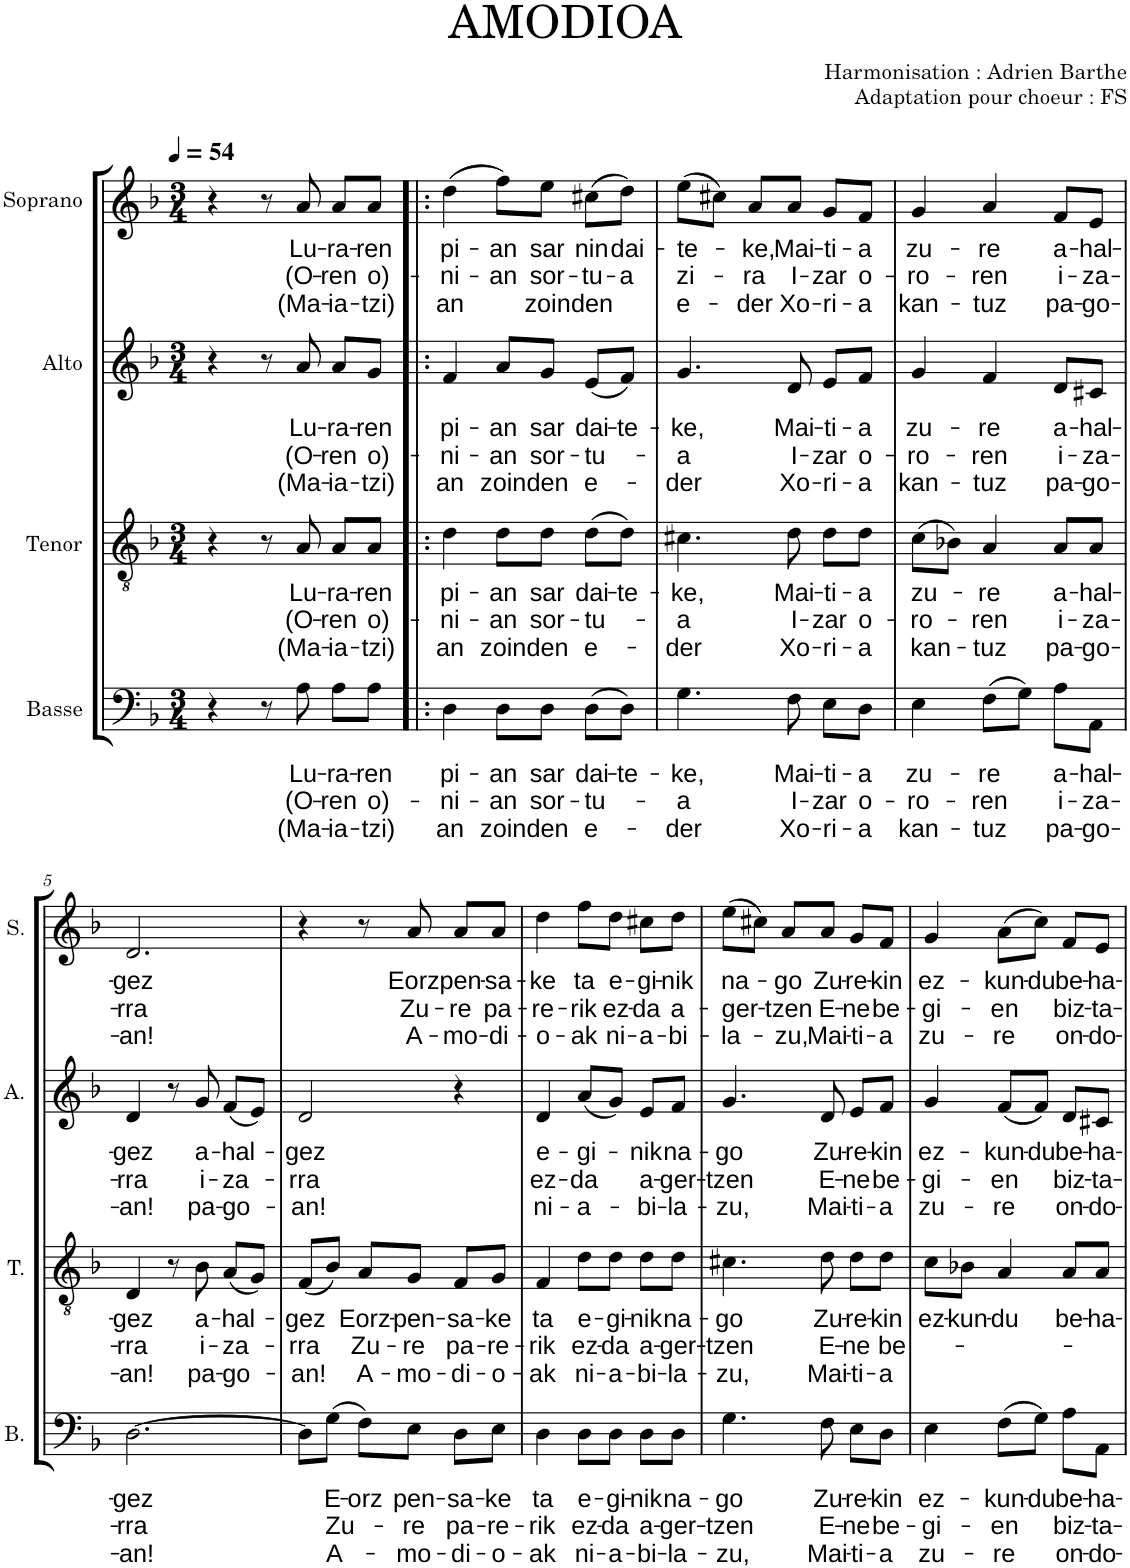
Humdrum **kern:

**kern	**text	**text	**text	**kern	**text	**text	**text	**kern	**text	**text	**text	**kern	**text	**text	**text
*part4	*part4	*part4	*part4	*part3	*part3	*part3	*part3	*part2	*part2	*part2	*part2	*part1	*part1	*part1	*part1
*staff4	*staff4	*staff4	*staff4	*staff3	*staff3	*staff3	*staff3	*staff2	*staff2	*staff2	*staff2	*staff1	*staff1	*staff1	*staff1
*I"Basse	*	*	*	*I"Tenor	*	*	*	*I"Alto	*	*	*	*I"Soprano	*	*	*
*I'B.	*	*	*	*I'T.	*	*	*	*I'A.	*	*	*	*I'S.	*	*	*
*clefF4	*	*	*	*clefGv2	*	*	*	*clefG2	*	*	*	*clefG2	*	*	*
*k[b-]	*	*	*	*k[b-]	*	*	*	*k[b-]	*	*	*	*k[b-]	*	*	*
*M3/4	*	*	*	*M3/4	*	*	*	*M3/4	*	*	*	*M3/4	*	*	*
*MM54	*	*	*	*MM54	*	*	*	*MM54	*	*	*	*MM54	*	*	*
=1	=1	=1	=1	=1	=1	=1	=1	=1	=1	=1	=1	=1	=1	=1	=1
4r	.	.	.	4r	.	.	.	4r	.	.	.	4r	.	.	.
8r	.	.	.	8r	.	.	.	8r	.	.	.	8r	.	.	.
!	!LO:LY:b	!LO:LY:b	!LO:LY:b	!	!LO:LY:b	!LO:LY:b	!LO:LY:b	!	!LO:LY:b	!LO:LY:b	!LO:LY:b	!	!LO:LY:b	!LO:LY:b	!LO:LY:b
8A\	Lu-	(O-	(Ma-	8A/	Lu-	(O-	(Ma-	8a/	Lu-	(O-	(Ma-	8a/	Lu-	(O-	(Ma-
!	!LO:LY:b	!LO:LY:b	!LO:LY:b	!	!LO:LY:b	!LO:LY:b	!LO:LY:b	!	!LO:LY:b	!LO:LY:b	!LO:LY:b	!	!LO:LY:b	!LO:LY:b	!LO:LY:b
8A\L	-ra-	-ren	-ia-	8A/L	-ra-	-ren	-ia-	8a/L	-ra-	-ren	-ia-	8a/L	-ra-	-ren	-ia-
!	!LO:LY:b	!LO:LY:b	!LO:LY:b	!	!LO:LY:b	!LO:LY:b	!LO:LY:b	!	!LO:LY:b	!LO:LY:b	!LO:LY:b	!	!LO:LY:b	!LO:LY:b	!LO:LY:b
8A\J	-ren	o)-	-tzi)	8A/J	-ren	o)-	-tzi)	8g/J	-ren	o)-	-tzi)	8a/J	-ren	o)-	-tzi)
=2!|:	=2!|:	=2!|:	=2!|:	=2!|:	=2!|:	=2!|:	=2!|:	=2!|:	=2!|:	=2!|:	=2!|:	=2!|:	=2!|:	=2!|:	=2!|:
!	!LO:LY:b	!LO:LY:b	!LO:LY:b	!	!LO:LY:b	!LO:LY:b	!LO:LY:b	!	!LO:LY:b	!LO:LY:b	!LO:LY:b	!	!LO:LY:b	!LO:LY:b	!LO:LY:b
4D\	pi-	-ni-	an	4d\	pi-	-ni-	an	4f/	pi-	-ni-	an	(4dd\	pi-	-ni-	an
!	!LO:LY:b	!LO:LY:b	!LO:LY:b	!	!LO:LY:b	!LO:LY:b	!LO:LY:b	!	!LO:LY:b	!LO:LY:b	!LO:LY:b	!	!LO:LY:b	!LO:LY:b	!
8D\L	-an	-an	zoin	8d\L	-an	-an	zoin	8a/L	-an	-an	zoin	8ff\L)	-an	-an	.
!	!LO:LY:b	!LO:LY:b	!LO:LY:b	!	!LO:LY:b	!LO:LY:b	!LO:LY:b	!	!LO:LY:b	!LO:LY:b	!LO:LY:b	!	!LO:LY:b	!LO:LY:b	!LO:LY:b
8D\J	sar	sor-	den	8d\J	sar	sor-	den	8g/J	sar	sor-	den	8ee\J	sar	sor-	zoin
!	!LO:LY:b	!LO:LY:b	!LO:LY:b	!	!LO:LY:b	!LO:LY:b	!LO:LY:b	!	!LO:LY:b	!LO:LY:b	!LO:LY:b	!	!LO:LY:b	!LO:LY:b	!LO:LY:b
(8D\L	dai-	-tu-	e-	(8d\L	dai-	-tu-	e-	(8e/L	dai-	-tu-	e-	(8cc#X\L	nin	-tu-	den
!	!LO:LY:b	!	!	!	!LO:LY:b	!	!	!	!LO:LY:b	!	!	!	!LO:LY:b	!LO:LY:b	!
8D\J)	-te-	.	.	8d\J)	-te-	.	.	8f/J)	-te-	.	.	8dd\J)	dai-	-a	.
=3	=3	=3	=3	=3	=3	=3	=3	=3	=3	=3	=3	=3	=3	=3	=3
!	!LO:LY:b	!LO:LY:b	!LO:LY:b	!	!LO:LY:b	!LO:LY:b	!LO:LY:b	!	!LO:LY:b	!LO:LY:b	!LO:LY:b	!	!LO:LY:b	!LO:LY:b	!LO:LY:b
4.G\	-ke,	-a	-der	4.c#X\	-ke,	-a	-der	4.g/	-ke,	-a	-der	(8ee\L	-te-	zi-	e-
.	.	.	.	.	.	.	.	.	.	.	.	8cc#X\J)	.	.	.
!	!	!	!	!	!	!	!	!	!	!	!	!	!LO:LY:b	!LO:LY:b	!LO:LY:b
.	.	.	.	.	.	.	.	.	.	.	.	8a/L	-ke,	-ra	-der
!	!LO:LY:b	!LO:LY:b	!LO:LY:b	!	!LO:LY:b	!LO:LY:b	!LO:LY:b	!	!LO:LY:b	!LO:LY:b	!LO:LY:b	!	!LO:LY:b	!LO:LY:b	!LO:LY:b
8F\	Mai-	I-	Xo-	8d\	Mai-	I-	Xo-	8d/	Mai-	I-	Xo-	8a/J	Mai-	I-	Xo-
!	!LO:LY:b	!LO:LY:b	!LO:LY:b	!	!LO:LY:b	!LO:LY:b	!LO:LY:b	!	!LO:LY:b	!LO:LY:b	!LO:LY:b	!	!LO:LY:b	!LO:LY:b	!LO:LY:b
8E\L	-ti-	-zar	-ri-	8d\L	-ti-	-zar	-ri-	8e/L	-ti-	-zar	-ri-	8g/L	-ti-	-zar	-ri-
!	!LO:LY:b	!LO:LY:b	!LO:LY:b	!	!LO:LY:b	!LO:LY:b	!LO:LY:b	!	!LO:LY:b	!LO:LY:b	!LO:LY:b	!	!LO:LY:b	!LO:LY:b	!LO:LY:b
8D\J	-a	o-	-a	8d\J	-a	o-	-a	8f/J	-a	o-	-a	8f/J	-a	o-	-a
=4	=4	=4	=4	=4	=4	=4	=4	=4	=4	=4	=4	=4	=4	=4	=4
!	!LO:LY:b	!LO:LY:b	!LO:LY:b	!	!LO:LY:b	!LO:LY:b	!LO:LY:b	!	!LO:LY:b	!LO:LY:b	!LO:LY:b	!	!LO:LY:b	!LO:LY:b	!LO:LY:b
4E\	zu-	-ro-	kan-	(8c\L	zu-	-ro-	kan-	4g/	zu-	-ro-	kan-	4g/	zu-	-ro-	kan-
.	.	.	.	8B-X\J)	.	.	.	.	.	.	.	.	.	.	.
!	!LO:LY:b	!LO:LY:b	!LO:LY:b	!	!LO:LY:b	!LO:LY:b	!LO:LY:b	!	!LO:LY:b	!LO:LY:b	!LO:LY:b	!	!LO:LY:b	!LO:LY:b	!LO:LY:b
(8F\L	-re	-ren	-tuz	4A/	-re	-ren	-tuz	4f/	-re	-ren	-tuz	4a/	-re	-ren	-tuz
8G\J)	.	.	.	.	.	.	.	.	.	.	.	.	.	.	.
!	!LO:LY:b	!LO:LY:b	!LO:LY:b	!	!LO:LY:b	!LO:LY:b	!LO:LY:b	!	!LO:LY:b	!LO:LY:b	!LO:LY:b	!	!LO:LY:b	!LO:LY:b	!LO:LY:b
8A\L	a-	i-	pa-	8A/L	a-	i-	pa-	8d/L	a-	i-	pa-	8f/L	a-	i-	pa-
!	!LO:LY:b	!LO:LY:b	!LO:LY:b	!	!LO:LY:b	!LO:LY:b	!LO:LY:b	!	!LO:LY:b	!LO:LY:b	!LO:LY:b	!	!LO:LY:b	!LO:LY:b	!LO:LY:b
8AA\J	-hal-	-za-	-go-	8A/J	-hal-	-za-	-go-	8c#X/J	-hal-	-za-	-go-	8e/J	-hal-	-za-	-go-
!!LO:LB:g=z
=5	=5	=5	=5	=5	=5	=5	=5	=5	=5	=5	=5	=5	=5	=5	=5
!	!LO:LY:b	!LO:LY:b	!LO:LY:b	!	!LO:LY:b	!LO:LY:b	!LO:LY:b	!	!LO:LY:b	!LO:LY:b	!LO:LY:b	!	!LO:LY:b	!LO:LY:b	!LO:LY:b
[2.D\	-gez	-rra	-an!	4D/	-gez	-rra	-an!	4d/	-gez	-rra	-an!	2.d/	-gez	-rra	-an!
.	.	.	.	8r	.	.	.	8r	.	.	.	.	.	.	.
!	!	!	!	!	!LO:LY:b	!LO:LY:b	!LO:LY:b	!	!LO:LY:b	!LO:LY:b	!LO:LY:b	!	!	!	!
.	.	.	.	8B-\	a-	i-	pa-	8g/	a-	i-	pa-	.	.	.	.
!	!	!	!	!	!LO:LY:b	!LO:LY:b	!LO:LY:b	!	!LO:LY:b	!LO:LY:b	!LO:LY:b	!	!	!	!
.	.	.	.	(8A/L	-hal-	-za-	-go-	(8f/L	-hal-	-za-	-go-	.	.	.	.
.	.	.	.	8G/J)	.	.	.	8e/J)	.	.	.	.	.	.	.
=6	=6	=6	=6	=6	=6	=6	=6	=6	=6	=6	=6	=6	=6	=6	=6
!	!	!	!	!	!LO:LY:b	!LO:LY:b	!LO:LY:b	!	!LO:LY:b	!LO:LY:b	!LO:LY:b	!	!	!	!
8D\L]	.	.	.	(8F/L	-gez	-rra	-an!	2d/	-gez	-rra	-an!	4r	.	.	.
!	!LO:LY:b	!LO:LY:b	!LO:LY:b	!	!	!	!	!	!	!	!	!	!	!	!
(8G\J	E-	Zu-	A-	8B-/J)	.	.	.	.	.	.	.	.	.	.	.
!	!LO:LY:b	!	!	!	!LO:LY:b	!LO:LY:b	!LO:LY:b	!	!	!	!	!	!	!	!
8F\L)	-orz	.	.	8A/L	Eorz-	Zu-	A-	.	.	.	.	8r	.	.	.
!	!LO:LY:b	!LO:LY:b	!LO:LY:b	!	!LO:LY:b	!LO:LY:b	!LO:LY:b	!	!	!	!	!	!LO:LY:b	!LO:LY:b	!LO:LY:b
8E\J	pen-	-re	-mo-	8G/J	pen-	-re	-mo-	.	.	.	.	8a/	Eorz	Zu-	A-
!	!LO:LY:b	!LO:LY:b	!LO:LY:b	!	!LO:LY:b	!LO:LY:b	!LO:LY:b	!	!	!	!	!	!LO:LY:b	!LO:LY:b	!LO:LY:b
8D\L	-sa-	pa-	-di-	8F/L	-sa-	pa-	-di-	4r	.	.	.	8a/L	pen-	-re	-mo-
!	!LO:LY:b	!LO:LY:b	!LO:LY:b	!	!LO:LY:b	!LO:LY:b	!LO:LY:b	!	!	!	!	!	!LO:LY:b	!LO:LY:b	!LO:LY:b
8E\J	-ke	-re-	-o-	8G/J	-ke	-re-	-o-	.	.	.	.	8a/J	-sa-	pa-	-di-
=7	=7	=7	=7	=7	=7	=7	=7	=7	=7	=7	=7	=7	=7	=7	=7
!	!LO:LY:b	!LO:LY:b	!LO:LY:b	!	!LO:LY:b	!LO:LY:b	!LO:LY:b	!	!LO:LY:b	!LO:LY:b	!LO:LY:b	!	!LO:LY:b	!LO:LY:b	!LO:LY:b
4D\	ta	-rik	-ak	4F/	ta	-rik	-ak	4d/	e-	ez-	ni-	4dd\	-ke	-re-	-o-
!	!LO:LY:b	!LO:LY:b	!LO:LY:b	!	!LO:LY:b	!LO:LY:b	!LO:LY:b	!	!LO:LY:b	!LO:LY:b	!LO:LY:b	!	!LO:LY:b	!LO:LY:b	!LO:LY:b
8D\L	e-	ez-	ni-	8d\L	e-	ez-	ni-	(8a/L	-gi-	-da	-a-	8ff\L	ta	-rik	-ak
!	!LO:LY:b	!LO:LY:b	!LO:LY:b	!	!LO:LY:b	!LO:LY:b	!LO:LY:b	!	!	!	!	!	!LO:LY:b	!LO:LY:b	!LO:LY:b
8D\J	-gi-	-da	-a-	8d\J	-gi-	-da	-a-	8g/J)	.	.	.	8dd\J	e-	ez-	ni-
!	!LO:LY:b	!LO:LY:b	!LO:LY:b	!	!LO:LY:b	!LO:LY:b	!LO:LY:b	!	!LO:LY:b	!LO:LY:b	!LO:LY:b	!	!LO:LY:b	!LO:LY:b	!LO:LY:b
8D\L	-nik	a-	-bi-	8d\L	-nik	a-	-bi-	8e/L	-nik	a-	-bi-	8cc#X\L	-gi-	-da	-a-
!	!LO:LY:b	!LO:LY:b	!LO:LY:b	!	!LO:LY:b	!LO:LY:b	!LO:LY:b	!	!LO:LY:b	!LO:LY:b	!LO:LY:b	!	!LO:LY:b	!LO:LY:b	!LO:LY:b
8D\J	na-	-ger-	-la-	8d\J	na-	-ger-	-la-	8f/J	na-	-ger-	-la-	8dd\J	-nik	a-	-bi-
=8	=8	=8	=8	=8	=8	=8	=8	=8	=8	=8	=8	=8	=8	=8	=8
!	!LO:LY:b	!LO:LY:b	!LO:LY:b	!	!LO:LY:b	!LO:LY:b	!LO:LY:b	!	!LO:LY:b	!LO:LY:b	!LO:LY:b	!	!LO:LY:b	!LO:LY:b	!LO:LY:b
4.G\	-go	-tzen	-zu,	4.c#X\	-go	-tzen	-zu,	4.g/	-go	-tzen	-zu,	(8ee\L	na-	-ger-	-la-
.	.	.	.	.	.	.	.	.	.	.	.	8cc#X\J)	.	.	.
!	!	!	!	!	!	!	!	!	!	!	!	!	!LO:LY:b	!LO:LY:b	!LO:LY:b
.	.	.	.	.	.	.	.	.	.	.	.	8a/L	-go	-tzen	-zu,
!	!LO:LY:b	!LO:LY:b	!LO:LY:b	!	!LO:LY:b	!LO:LY:b	!LO:LY:b	!	!LO:LY:b	!LO:LY:b	!LO:LY:b	!	!LO:LY:b	!LO:LY:b	!LO:LY:b
8F\	Zu-	E-	Mai-	8d\	Zu-	E-	Mai-	8d/	Zu-	E-	Mai-	8a/J	Zu-	E-	Mai-
!	!LO:LY:b	!LO:LY:b	!LO:LY:b	!	!LO:LY:b	!LO:LY:b	!LO:LY:b	!	!LO:LY:b	!LO:LY:b	!LO:LY:b	!	!LO:LY:b	!LO:LY:b	!LO:LY:b
8E\L	-re-	-ne	-ti-	8d\L	-re-	-ne	-ti-	8e/L	-re-	-ne	-ti-	8g/L	-re-	-ne	-ti-
!	!LO:LY:b	!LO:LY:b	!LO:LY:b	!	!LO:LY:b	!LO:LY:b	!LO:LY:b	!	!LO:LY:b	!LO:LY:b	!LO:LY:b	!	!LO:LY:b	!LO:LY:b	!LO:LY:b
8D\J	-kin	be-	-a	8d\J	-kin	be-	-a	8f/J	-kin	be-	-a	8f/J	-kin	be-	-a
=9	=9	=9	=9	=9	=9	=9	=9	=9	=9	=9	=9	=9	=9	=9	=9
!	!LO:LY:b	!LO:LY:b	!LO:LY:b	!	!LO:LY:b	!	!	!	!LO:LY:b	!LO:LY:b	!LO:LY:b	!	!LO:LY:b	!LO:LY:b	!LO:LY:b
4E\	ez-	-gi-	zu-	8c\L	ez-	.	.	4g/	ez-	-gi-	zu-	4g/	ez-	-gi-	zu-
!	!	!	!	!	!LO:LY:b	!	!	!	!	!	!	!	!	!	!
.	.	.	.	8B-X\J	-kun-	.	.	.	.	.	.	.	.	.	.
!	!LO:LY:b	!LO:LY:b	!LO:LY:b	!	!LO:LY:b	!	!	!	!LO:LY:b	!LO:LY:b	!LO:LY:b	!	!LO:LY:b	!LO:LY:b	!LO:LY:b
(8F\L	-kun-	-en	-re	4A/	-du	.	.	(8f/L	-kun-	-en	-re	(8a\L	-kun-	-en	-re
!	!LO:LY:b	!	!	!	!	!	!	!	!LO:LY:b	!	!	!	!LO:LY:b	!	!
8G\J)	-du	.	.	.	.	.	.	8f/J)	-du	.	.	8cc\J)	-du	.	.
!	!LO:LY:b	!LO:LY:b	!LO:LY:b	!	!LO:LY:b	!	!	!	!LO:LY:b	!LO:LY:b	!LO:LY:b	!	!LO:LY:b	!LO:LY:b	!LO:LY:b
8A\L	be-	biz-	on-	8A/L	be-	.	.	8d/L	be-	biz-	on-	8f/L	be-	biz-	on-
!	!LO:LY:b	!LO:LY:b	!LO:LY:b	!	!LO:LY:b	!	!	!	!LO:LY:b	!LO:LY:b	!LO:LY:b	!	!LO:LY:b	!LO:LY:b	!LO:LY:b
8AA\J	-ha-	-ta-	-do-	8A/J	-ha-	.	.	8c#X/J	-ha-	-ta-	-do-	8e/J	-ha-	-ta-	-do-
=	=	=	=	=	=	=	=	=	=	=	=	=	=	=	=
*-	*-	*-	*-	*-	*-	*-	*-	*-	*-	*-	*-	*-	*-	*-	*-
